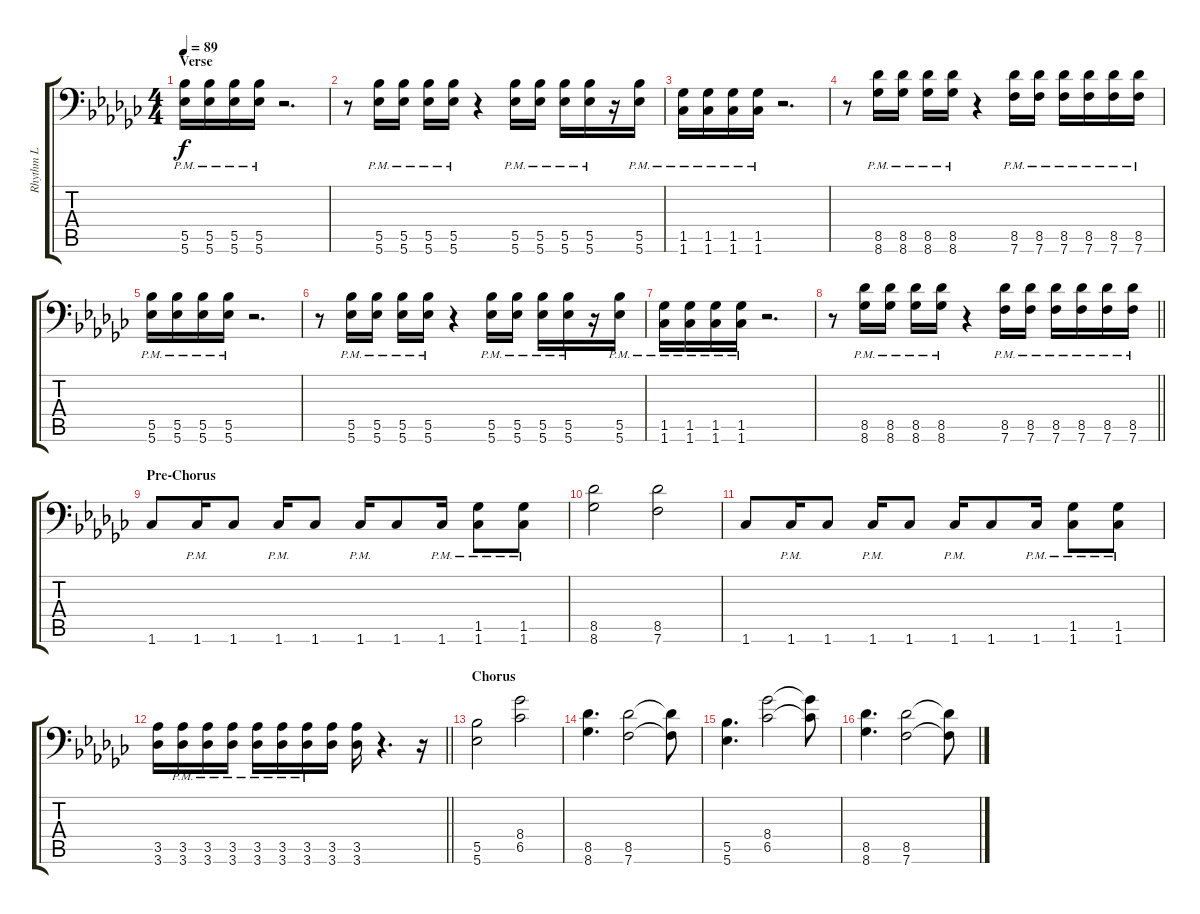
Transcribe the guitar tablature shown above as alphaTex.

\track ("Rhythm L" "Rhythm L") {instrument overdrivenguitar}
\staff {score tabs}
\tuning (C4 G3 Eb3 Bb2 F2 Bb1) {hide}
\ts (4 4)
\section ("" "Verse")
\tempo 89
\clef f4
\ks ebminor
(5.5{pm} 5.6{pm}).16{dy f instrument overdrivenguitar} (5.5{pm} 5.6{pm}).16 (5.5{pm} 5.6{pm}).16 (5.5{pm} 5.6{pm}).16 r.2{d} |
r.8 (5.5{pm} 5.6{pm}).16 (5.5{pm} 5.6{pm}).16 (5.5{pm} 5.6{pm}).16 (5.5{pm} 5.6{pm}).16 r.4 (5.5{pm} 5.6{pm}).16 (5.5{pm} 5.6{pm}).16 (5.5{pm} 5.6{pm}).16 (5.5{pm} 5.6{pm}).16 r.16 (5.5{pm} 5.6{pm}).16 |
(1.5{pm} 1.6{pm}).16 (1.5{pm} 1.6{pm}).16 (1.5{pm} 1.6{pm}).16 (1.5{pm} 1.6{pm}).16 r.2{d} |
r.8 (8.5{pm} 8.6{pm}).16 (8.5{pm} 8.6{pm}).16 (8.5{pm} 8.6{pm}).16 (8.5{pm} 8.6{pm}).16 r.4 (8.5{pm} 7.6{pm}).16 (8.5{pm} 7.6{pm}).16 (8.5{pm} 7.6{pm}).16 (8.5{pm} 7.6{pm}).16 (8.5{pm} 7.6{pm}).16 (8.5{pm} 7.6{pm}).16 |
(5.5{pm} 5.6{pm}).16 (5.5{pm} 5.6{pm}).16 (5.5{pm} 5.6{pm}).16 (5.5{pm} 5.6{pm}).16 r.2{d} |
r.8 (5.5{pm} 5.6{pm}).16 (5.5{pm} 5.6{pm}).16 (5.5{pm} 5.6{pm}).16 (5.5{pm} 5.6{pm}).16 r.4 (5.5{pm} 5.6{pm}).16 (5.5{pm} 5.6{pm}).16 (5.5{pm} 5.6{pm}).16 (5.5{pm} 5.6{pm}).16 r.16 (5.5{pm} 5.6{pm}).16 |
(1.5{pm} 1.6{pm}).16 (1.5{pm} 1.6{pm}).16 (1.5{pm} 1.6{pm}).16 (1.5{pm} 1.6{pm}).16 r.2{d} |
\barLineRight lightlight
r.8 (8.5{pm} 8.6{pm}).16 (8.5{pm} 8.6{pm}).16 (8.5{pm} 8.6{pm}).16 (8.5{pm} 8.6{pm}).16 r.4 (8.5{pm} 7.6{pm}).16 (8.5{pm} 7.6{pm}).16 (8.5{pm} 7.6{pm}).16 (8.5{pm} 7.6{pm}).16 (8.5{pm} 7.6{pm}).16 (8.5{pm} 7.6{pm}).16 |
\section ("" "Pre-Chorus")
1.6.8 1.6{pm}.16 1.6.8 1.6{pm}.16 1.6.8 1.6{pm}.16 1.6.8 1.6{pm}.16 (1.5{pm} 1.6{pm}).8 (1.5{pm} 1.6{pm}).8 |
(8.5 8.6).2 (8.5 7.6).2 |
1.6.8 1.6{pm}.16 1.6.8 1.6{pm}.16 1.6.8 1.6{pm}.16 1.6.8 1.6{pm}.16 (1.5{pm} 1.6{pm}).8 (1.5{pm} 1.6{pm}).8 |
\barLineRight lightlight
(3.5 3.6).16 (3.5{pm} 3.6{pm}).16 (3.5{pm} 3.6{pm}).16 (3.5{pm} 3.6{pm}).16 (3.5{pm} 3.6{pm}).16 (3.5{pm} 3.6{pm}).16 (3.5{pm} 3.6{pm}).16 (3.5 3.6).16 (3.5 3.6).16 r.4{d} r.16 |
\section ("" "Chorus")
(5.5 5.6).2 (8.4 6.5).2 |
(8.5 8.6).4{d} (8.5 7.6).2 (8.5{t} 7.6{t}).8 |
(5.5 5.6).4{d} (8.4 6.5).2 (8.4{t} 6.5{t}).8 |
(8.5 8.6).4{d} (8.5 7.6).2 (8.5{t} 7.6{t}).8
